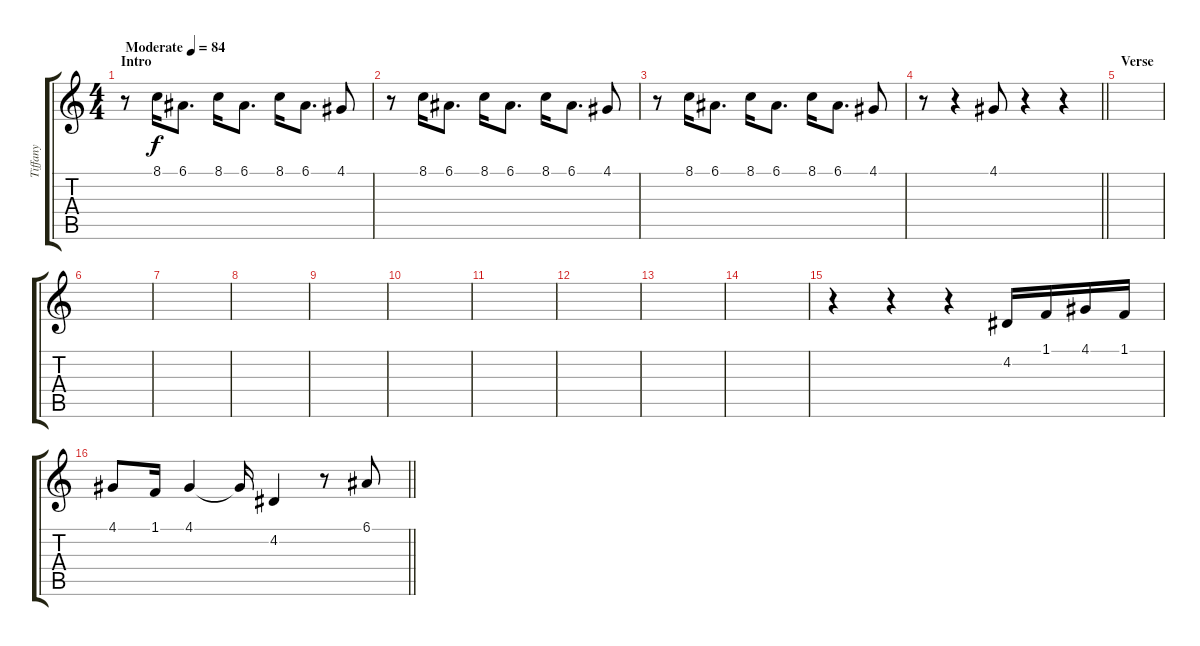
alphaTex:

\track ("Tiffany" "Tiffany") {instrument sopranosax}
\staff {score tabs}
\tuning (E4 B3 G3 D3 A2 E2) {hide}
\ts (4 4)
\section ("" "Intro")
\tempo (84 "Moderate")
\clef g2
\ks c
r.8{dy f instrument sopranosax} 8.1.16 6.1.8{d} 8.1.16 6.1.8{d} 8.1.16 6.1.8{d} 4.1.8 |
r.8 8.1.16 6.1.8{d} 8.1.16 6.1.8{d} 8.1.16 6.1.8{d} 4.1.8 |
r.8 8.1.16 6.1.8{d} 8.1.16 6.1.8{d} 8.1.16 6.1.8{d} 4.1.8 |
\barLineRight lightlight
r.8 r.4 4.1.8 r.4 r.4 |
\section ("" "Verse")
|
|
|
|
|
|
|
|
|
|
r.4 r.4 r.4{volume 13} 4.2.16 1.1.16 4.1.16 1.1.16 |
\barLineRight lightlight
4.1.8 1.1.16 4.1.4 4.1{t}.16 4.2.4 r.8 6.1.8{volume 8}
